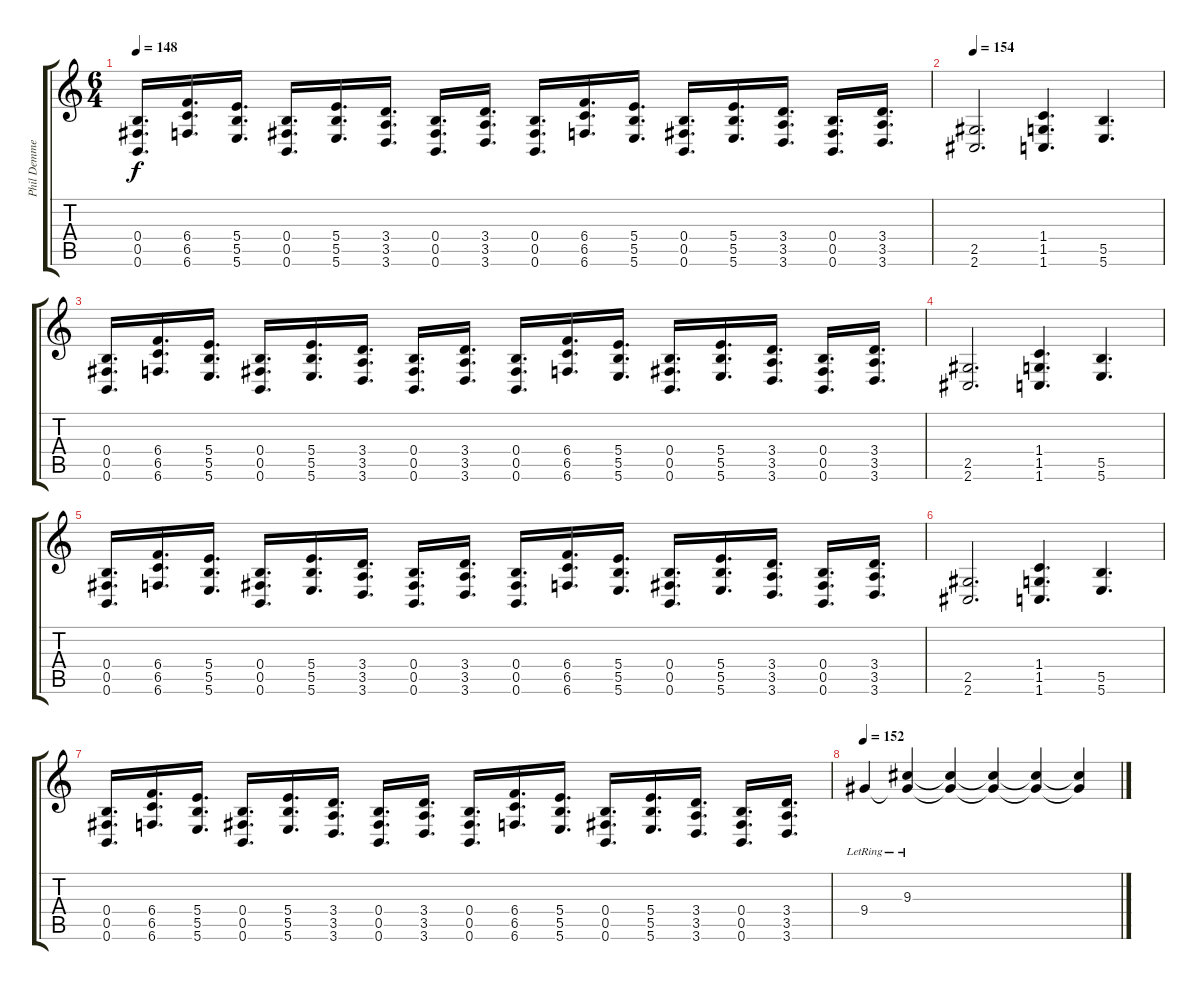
\track ("Phil Demmel" "Phil Demme") {instrument overdrivenguitar}
\staff {score tabs}
\tuning (Db4 Ab3 E3 B2 Gb2 B1) {hide}
\ts (6 4)
\tempo 148
\clef g2
\ks c
(0.4 0.5 0.6).16{d dy f} (6.4 6.5 6.6).16{d} (5.4 5.5 5.6).16{d} (0.4 0.5 0.6).16{d} (5.4 5.5 5.6).16{d} (3.4 3.5 3.6).16{d} (0.4 0.5 0.6).16{d} (3.4 3.5 3.6).16{d} (0.4 0.5 0.6).16{d} (6.4 6.5 6.6).16{d} (5.4 5.5 5.6).16{d} (0.4 0.5 0.6).16{d} (5.4 5.5 5.6).16{d} (3.4 3.5 3.6).16{d} (0.4 0.5 0.6).16{d} (3.4 3.5 3.6).16{d} |
\tempo 154
(2.5 2.6).2{d} (1.4 1.5 1.6).4{d} (5.5 5.6).4{d} |
(0.4 0.5 0.6).16{d} (6.4 6.5 6.6).16{d} (5.4 5.5 5.6).16{d} (0.4 0.5 0.6).16{d} (5.4 5.5 5.6).16{d} (3.4 3.5 3.6).16{d} (0.4 0.5 0.6).16{d} (3.4 3.5 3.6).16{d} (0.4 0.5 0.6).16{d} (6.4 6.5 6.6).16{d} (5.4 5.5 5.6).16{d} (0.4 0.5 0.6).16{d} (5.4 5.5 5.6).16{d} (3.4 3.5 3.6).16{d} (0.4 0.5 0.6).16{d} (3.4 3.5 3.6).16{d} |
(2.5 2.6).2{d} (1.4 1.5 1.6).4{d} (5.5 5.6).4{d} |
(0.4 0.5 0.6).16{d} (6.4 6.5 6.6).16{d} (5.4 5.5 5.6).16{d} (0.4 0.5 0.6).16{d} (5.4 5.5 5.6).16{d} (3.4 3.5 3.6).16{d} (0.4 0.5 0.6).16{d} (3.4 3.5 3.6).16{d} (0.4 0.5 0.6).16{d} (6.4 6.5 6.6).16{d} (5.4 5.5 5.6).16{d} (0.4 0.5 0.6).16{d} (5.4 5.5 5.6).16{d} (3.4 3.5 3.6).16{d} (0.4 0.5 0.6).16{d} (3.4 3.5 3.6).16{d} |
(2.5 2.6).2{d} (1.4 1.5 1.6).4{d} (5.5 5.6).4{d} |
(0.4 0.5 0.6).16{d} (6.4 6.5 6.6).16{d} (5.4 5.5 5.6).16{d} (0.4 0.5 0.6).16{d} (5.4 5.5 5.6).16{d} (3.4 3.5 3.6).16{d} (0.4 0.5 0.6).16{d} (3.4 3.5 3.6).16{d} (0.4 0.5 0.6).16{d} (6.4 6.5 6.6).16{d} (5.4 5.5 5.6).16{d} (0.4 0.5 0.6).16{d} (5.4 5.5 5.6).16{d} (3.4 3.5 3.6).16{d} (0.4 0.5 0.6).16{d} (3.4 3.5 3.6).16{d} |
\tempo 152
9.4{lr}.4 (9.3{lr} 9.4{t}).4 (9.3{t} 9.4{t}).4 (9.3{t} 9.4{t}).4 (9.3{t} 9.4{t}).4 (9.3{t} 9.4{t}).4
